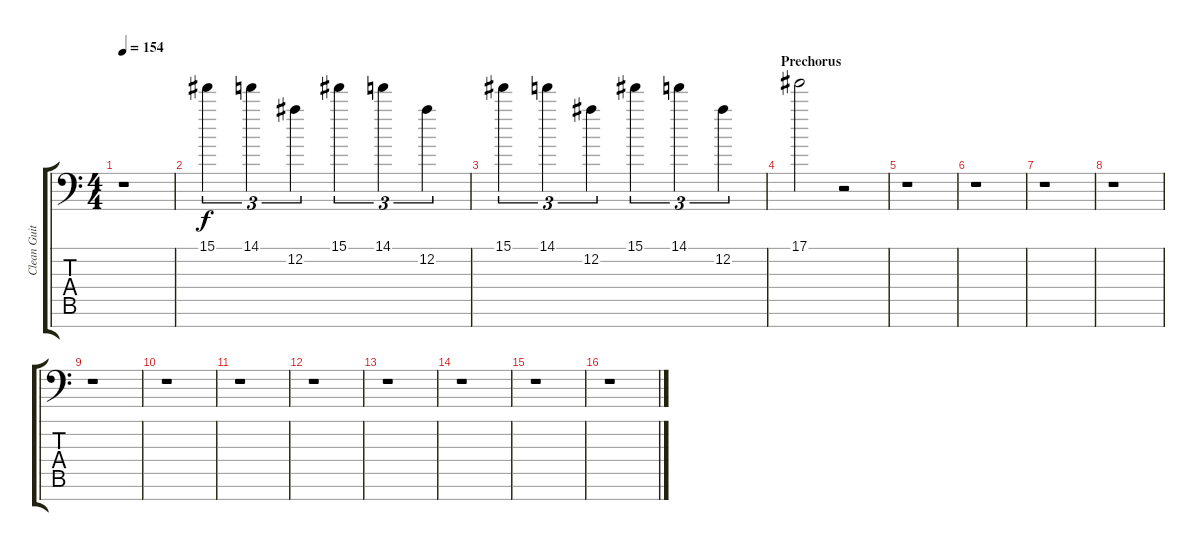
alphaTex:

\track ("Clean Guitar" "Clean Guit") {instrument electricguitarclean}
\staff {score tabs}
\tuning (Eb4 Bb3 Gb3 Db3 Ab2 Eb2 Ab1) {hide}
\ts (4 4)
\tempo 154
\clef f4
\ks c
r.1{dy f} |
15.1.4{tu (3 2)} 14.1.4{tu (3 2)} 12.2.4{tu (3 2)} 15.1.4{tu (3 2)} 14.1.4{tu (3 2)} 12.2.4{tu (3 2)} |
15.1.4{tu (3 2)} 14.1.4{tu (3 2)} 12.2.4{tu (3 2)} 15.1.4{tu (3 2)} 14.1.4{tu (3 2)} 12.2.4{tu (3 2)} |
\section ("" "Prechorus")
17.1.2 r.2 |
r.1 |
r.1 |
r.1 |
r.1 |
r.1 |
r.1 |
r.1 |
r.1 |
r.1 |
r.1 |
r.1 |
r.1
